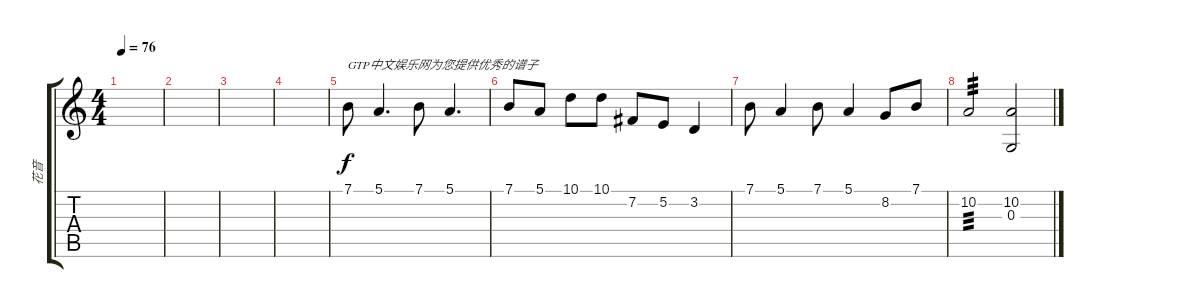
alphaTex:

\track ("花音" "花音") {instrument synthvoice}
\staff {score tabs}
\tuning (E4 B3 G3 D3 A2 E2) {hide}
\ts (4 4)
\tempo 76
\clef g2
\ks c
|
|
|
|
7.1.8{txt "GTP中文娱乐网为您提供优秀的谱子"} 5.1.4{d} 7.1.8 5.1.4{d} |
7.1.8 5.1.8 10.1.8 10.1.8 7.2.8 5.2.8 3.2.4 |
7.1.8 5.1.4 7.1.8 5.1.4 8.2.8 7.1.8 |
10.2.2{tp 3} (10.2 0.3).2
